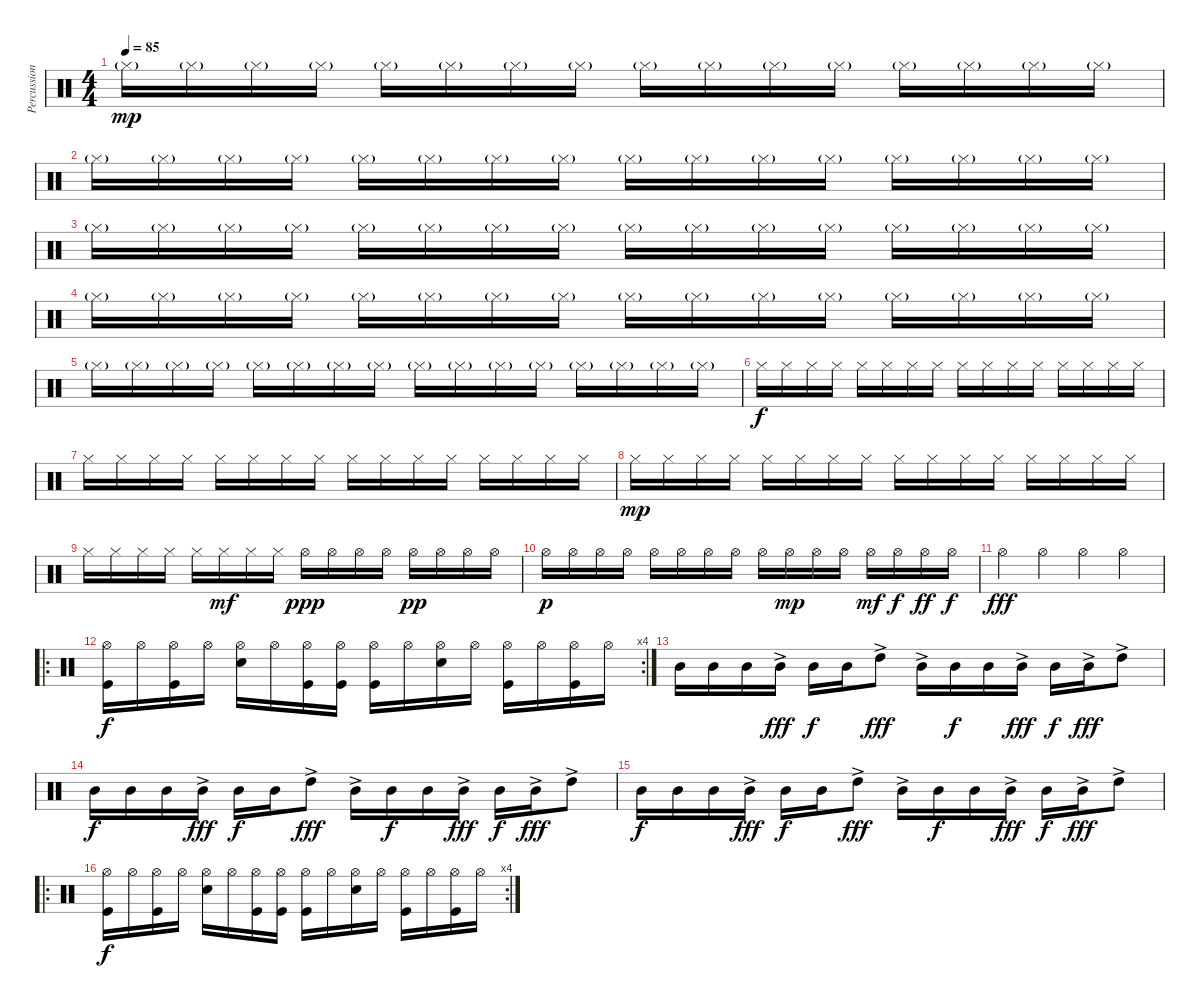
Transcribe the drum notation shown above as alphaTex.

\track ("Percussion" "Percussion") {instrument percussion}
\staff {score}
\articulation defaults
\ts (4 4)
\tempo 85
\clef neutral
\ks c "Hi-Hat (closed)"{g}.16{dy mp} "Hi-Hat (closed)"{g}.16 "Hi-Hat (closed)"{g}.16 "Hi-Hat (closed)"{g}.16 "Hi-Hat (closed)"{g}.16 "Hi-Hat (closed)"{g}.16 "Hi-Hat (closed)"{g}.16 "Hi-Hat (closed)"{g}.16 "Hi-Hat (closed)"{g}.16 "Hi-Hat (closed)"{g}.16 "Hi-Hat (closed)"{g}.16 "Hi-Hat (closed)"{g}.16 "Hi-Hat (closed)"{g}.16 "Hi-Hat (closed)"{g}.16 "Hi-Hat (closed)"{g}.16 "Hi-Hat (closed)"{g}.16
|
"Hi-Hat (closed)"{g}.16 "Hi-Hat (closed)"{g}.16 "Hi-Hat (closed)"{g}.16 "Hi-Hat (closed)"{g}.16 "Hi-Hat (closed)"{g}.16 "Hi-Hat (closed)"{g}.16 "Hi-Hat (closed)"{g}.16 "Hi-Hat (closed)"{g}.16 "Hi-Hat (closed)"{g}.16 "Hi-Hat (closed)"{g}.16 "Hi-Hat (closed)"{g}.16 "Hi-Hat (closed)"{g}.16 "Hi-Hat (closed)"{g}.16 "Hi-Hat (closed)"{g}.16 "Hi-Hat (closed)"{g}.16 "Hi-Hat (closed)"{g}.16 |
"Hi-Hat (closed)"{g}.16 "Hi-Hat (closed)"{g}.16 "Hi-Hat (closed)"{g}.16 "Hi-Hat (closed)"{g}.16 "Hi-Hat (closed)"{g}.16 "Hi-Hat (closed)"{g}.16 "Hi-Hat (closed)"{g}.16 "Hi-Hat (closed)"{g}.16 "Hi-Hat (closed)"{g}.16 "Hi-Hat (closed)"{g}.16 "Hi-Hat (closed)"{g}.16 "Hi-Hat (closed)"{g}.16 "Hi-Hat (closed)"{g}.16 "Hi-Hat (closed)"{g}.16 "Hi-Hat (closed)"{g}.16 "Hi-Hat (closed)"{g}.16 |
"Hi-Hat (closed)"{g}.16 "Hi-Hat (closed)"{g}.16 "Hi-Hat (closed)"{g}.16 "Hi-Hat (closed)"{g}.16 "Hi-Hat (closed)"{g}.16 "Hi-Hat (closed)"{g}.16 "Hi-Hat (closed)"{g}.16 "Hi-Hat (closed)"{g}.16 "Hi-Hat (closed)"{g}.16 "Hi-Hat (closed)"{g}.16 "Hi-Hat (closed)"{g}.16 "Hi-Hat (closed)"{g}.16 "Hi-Hat (closed)"{g}.16 "Hi-Hat (closed)"{g}.16 "Hi-Hat (closed)"{g}.16 "Hi-Hat (closed)"{g}.16 |
"Hi-Hat (closed)"{g}.16 "Hi-Hat (closed)"{g}.16 "Hi-Hat (closed)"{g}.16 "Hi-Hat (closed)"{g}.16 "Hi-Hat (closed)"{g}.16 "Hi-Hat (closed)"{g}.16 "Hi-Hat (closed)"{g}.16 "Hi-Hat (closed)"{g}.16 "Hi-Hat (closed)"{g}.16 "Hi-Hat (closed)"{g}.16 "Hi-Hat (closed)"{g}.16 "Hi-Hat (closed)"{g}.16 "Hi-Hat (closed)"{g}.16 "Hi-Hat (closed)"{g}.16 "Hi-Hat (closed)"{g}.16 "Hi-Hat (closed)"{g}.16 |
"Hi-Hat (closed)".16{dy f} "Hi-Hat (closed)".16 "Hi-Hat (closed)".16 "Hi-Hat (closed)".16 "Hi-Hat (closed)".16 "Hi-Hat (closed)".16 "Hi-Hat (closed)".16 "Hi-Hat (closed)".16 "Hi-Hat (closed)".16 "Hi-Hat (closed)".16 "Hi-Hat (closed)".16 "Hi-Hat (closed)".16 "Hi-Hat (closed)".16 "Hi-Hat (closed)".16 "Hi-Hat (closed)".16 "Hi-Hat (closed)".16 |
"Hi-Hat (closed)".16 "Hi-Hat (closed)".16 "Hi-Hat (closed)".16 "Hi-Hat (closed)".16 "Hi-Hat (closed)".16 "Hi-Hat (closed)".16 "Hi-Hat (closed)".16 "Hi-Hat (closed)".16 "Hi-Hat (closed)".16 "Hi-Hat (closed)".16 "Hi-Hat (closed)".16 "Hi-Hat (closed)".16 "Hi-Hat (closed)".16 "Hi-Hat (closed)".16 "Hi-Hat (closed)".16 "Hi-Hat (closed)".16 |
"Hi-Hat (closed)".16{dy mp} "Hi-Hat (closed)".16 "Hi-Hat (closed)".16 "Hi-Hat (closed)".16 "Hi-Hat (closed)".16 "Hi-Hat (closed)".16 "Hi-Hat (closed)".16 "Hi-Hat (closed)".16 "Hi-Hat (closed)".16 "Hi-Hat (closed)".16 "Hi-Hat (closed)".16 "Hi-Hat (closed)".16 "Hi-Hat (closed)".16 "Hi-Hat (closed)".16 "Hi-Hat (closed)".16 "Hi-Hat (closed)".16 |
"Hi-Hat (closed)".16 "Hi-Hat (closed)".16 "Hi-Hat (closed)".16 "Hi-Hat (closed)".16 "Hi-Hat (closed)".16 "Hi-Hat (closed)".16{dy mf} "Hi-Hat (closed)".16 "Hi-Hat (closed)".16 "Hi-Hat (open)".16{dy ppp} "Hi-Hat (open)".16 "Hi-Hat (open)".16 "Hi-Hat (open)".16 "Hi-Hat (open)".16{dy pp} "Hi-Hat (open)".16 "Hi-Hat (open)".16 "Hi-Hat (open)".16 |
"Hi-Hat (open)".16{dy p} "Hi-Hat (open)".16 "Hi-Hat (open)".16 "Hi-Hat (open)".16 "Hi-Hat (open)".16 "Hi-Hat (open)".16 "Hi-Hat (open)".16 "Hi-Hat (open)".16 "Hi-Hat (open)".16 "Hi-Hat (open)".16{dy mp} "Hi-Hat (open)".16 "Hi-Hat (open)".16 "Hi-Hat (open)".16{dy mf} "Hi-Hat (open)".16{dy f} "Hi-Hat (open)".16{dy ff} "Hi-Hat (open)".16{dy f} |
"Hi-Hat (open)".4{dy fff} "Hi-Hat (open)".4 "Hi-Hat (open)".4 "Hi-Hat (open)".4 |
\ro
\rc 4
("Hi-Hat (open)" "Kick (hit)").16{dy f} "Hi-Hat (open)".16 ("Hi-Hat (open)" "Kick (hit)").16 "Hi-Hat (open)".16 ("Hi-Hat (open)" "Snare (hit) 2").16 "Hi-Hat (open)".16 ("Hi-Hat (open)" "Kick (hit)").16 ("Hi-Hat (open)" "Kick (hit)").16 ("Hi-Hat (open)" "Kick (hit)").16 "Hi-Hat (open)".16 ("Hi-Hat (open)" "Snare (hit) 2").16 "Hi-Hat (open)".16 ("Hi-Hat (open)" "Kick (hit)").16 "Hi-Hat (open)".16 ("Hi-Hat (open)" "Kick (hit)").16 "Hi-Hat (open)".16 |
"Mid Tom (hit)".16 "Mid Tom (hit)".16 "Mid Tom (hit)".16 "Mid Tom (hit)"{ac}.16{dy fff} "Mid Tom (hit)".16{dy f} "Mid Tom (hit)".16 "High Tom (hit)"{ac}.8{dy fff} "Mid Tom (hit)"{ac}.16 "Mid Tom (hit)".16{dy f} "Mid Tom (hit)".16 "Mid Tom (hit)"{ac}.16{dy fff} "Mid Tom (hit)".16{dy f} "Mid Tom (hit)"{ac}.16{dy fff} "High Tom (hit)"{ac}.8 |
"Mid Tom (hit)".16{dy f} "Mid Tom (hit)".16 "Mid Tom (hit)".16 "Mid Tom (hit)"{ac}.16{dy fff} "Mid Tom (hit)".16{dy f} "Mid Tom (hit)".16 "High Tom (hit)"{ac}.8{dy fff} "Mid Tom (hit)"{ac}.16 "Mid Tom (hit)".16{dy f} "Mid Tom (hit)".16 "Mid Tom (hit)"{ac}.16{dy fff} "Mid Tom (hit)".16{dy f} "Mid Tom (hit)"{ac}.16{dy fff} "High Tom (hit)"{ac}.8 |
"Mid Tom (hit)".16{dy f} "Mid Tom (hit)".16 "Mid Tom (hit)".16 "Mid Tom (hit)"{ac}.16{dy fff} "Mid Tom (hit)".16{dy f} "Mid Tom (hit)".16 "High Tom (hit)"{ac}.8{dy fff} "Mid Tom (hit)"{ac}.16 "Mid Tom (hit)".16{dy f} "Mid Tom (hit)".16 "Mid Tom (hit)"{ac}.16{dy fff} "Mid Tom (hit)".16{dy f} "Mid Tom (hit)"{ac}.16{dy fff} "High Tom (hit)"{ac}.8 |
\ro
\rc 4
("Hi-Hat (open)" "Kick (hit)").16{dy f} "Hi-Hat (open)".16 ("Hi-Hat (open)" "Kick (hit)").16 "Hi-Hat (open)".16 ("Hi-Hat (open)" "Snare (hit) 2").16 "Hi-Hat (open)".16 ("Hi-Hat (open)" "Kick (hit)").16 ("Hi-Hat (open)" "Kick (hit)").16 ("Hi-Hat (open)" "Kick (hit)").16 "Hi-Hat (open)".16 ("Hi-Hat (open)" "Snare (hit) 2").16 "Hi-Hat (open)".16 ("Hi-Hat (open)" "Kick (hit)").16 "Hi-Hat (open)".16 ("Hi-Hat (open)" "Kick (hit)").16 "Hi-Hat (open)".16
